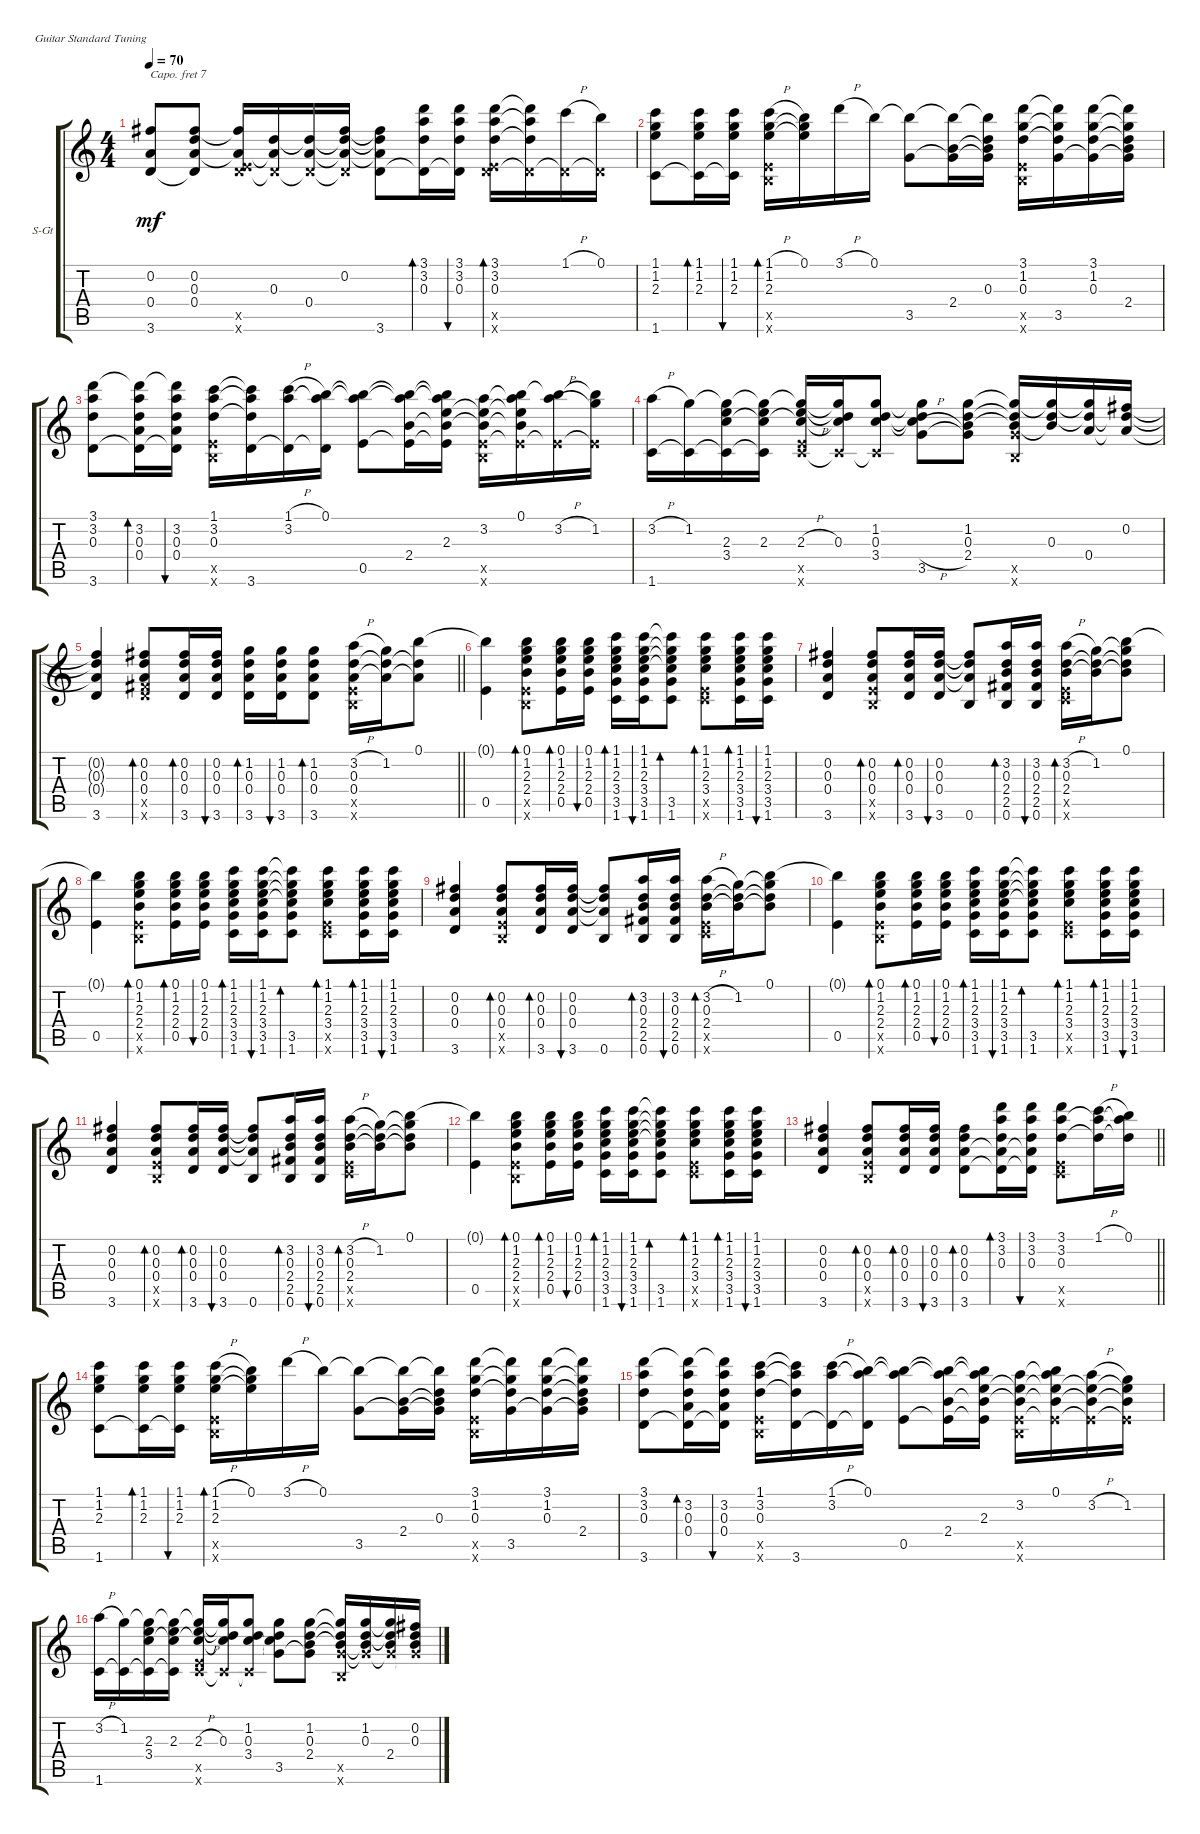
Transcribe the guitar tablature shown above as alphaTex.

\defaultSystemsLayout 4
\bracketExtendMode groupsimilarinstruments
\firstSystemTrackNameOrientation horizontal
\otherSystemsTrackNameOrientation horizontal
\track ("Steel Guitar" "S-Gt") {instrument acousticguitarsteel}
\staff {score tabs}
\capo 7
\tuning (E4 B3 G3 D3 A2 E2)
\ts (4 4)
\tempo 70
\clef g2
\ks c
(3.6 0.2{t} 0.4{t}).8{dy mf} (0.4 3.6{t} 0.2 0.3).8 (3.6{x} 0.4{t} 0.2{t} 0.5{x}).16 (0.3 3.6{x t} 0.4{t}).16 (0.4 3.6{x t} 0.3{t}).16 (0.2 3.6{x t} 0.4{t} 0.3{t}).16 (3.6 0.4{t} 0.2{t} 0.3{t}).8 (3.6{t} 3.2 0.3 3.1).16{bd 30} (3.6{t} 3.2 0.3 3.1).16{bu 30} (3.1 3.6{x} 3.2 0.5{x} 0.3).16{bd 30} (3.6{x t} 3.1{t} 3.2{t} 0.3{t}).16 (3.6{x t} 1.1{h}).16 (3.6{x t} 0.1).16 |
(1.6 2.3 1.2 1.1).8 (2.3 1.2 1.1 1.6{t}).16{bd 30} (1.1 1.2 2.3 1.6{t}).16{bu 30} (2.3 1.2 1.1{h} 0.6{x} 0.5{x}).16{bd 30} (0.1 1.2{t} 2.3{t}).16 3.1{h}.16 0.1.16 (3.5 0.1{t}).8 (2.4 3.5{t} 0.1{t}).16 (0.3 2.4{t} 3.5{t} 0.1{t}).16 (0.3 1.2 3.1 0.6{x} 0.5{x}).16 (3.5 0.3{t} 1.2{t} 3.1{t}).16 (0.3 1.2 3.1 3.5{t}).16 (2.4 3.5{t} 0.3{t} 1.2{t} 3.1{t}).16 |
(3.1 3.2 0.3 3.6).8 (3.2 0.4 0.3 3.6{t} 3.1{t}).16{bd 30} (3.2 0.3 0.4 3.6{t} 3.1{t}).16{bu 30} (0.3 3.2 1.1 0.6{x} 0.5{x}).16 (0.3{t} 3.2{t} 1.1{t} 3.6).16 (3.2 1.1{h} 3.6{t}).16 (0.1 3.2{t} 3.6{t}).16 (3.2{t} 0.5 0.1{t}).8 (2.4 0.5{t} 3.2{t} 0.1{t}).16 (2.4{t} 0.5{t} 3.2{t} 0.1{t} 2.3).16 (3.2 0.5{x} 2.4{t} 0.6{x} 2.3{t}).16 (0.1 3.2{t} 0.5{x t} 2.4{t} 2.3{t}).16 (3.2{h} 0.1{t} 0.5{x t}).16 (1.2 0.1{t} 0.5{x t}).16 |
(3.2{h} 1.6).16 (1.2 1.6{t}).16 (2.3 3.4 1.6{t} 1.2{t}).16 (2.3 1.6{t} 3.4{t} 1.2{t}).16 (2.3{h} 1.6{x} 3.4{t} 1.2{t} 0.5{x}).16 (0.3 1.6{x t} 3.4{t} 1.2{t}).16 (1.2 3.4 1.6{x t} 0.3).8 (3.5 3.4{h t} 0.3{t} 1.2{t}).8 (2.4 0.3 1.2 3.5{t}).8 (3.5{x} 1.2{t} 0.3{t} 2.4{t} 0.6{x}).16 (1.2{t} 2.4{t} 0.3).16 (1.2{t} 0.3{t} 0.4).16 (0.2 0.3{t} 0.4{t}).16 |
\barLineRight lightlight
(3.6 0.4{t} 0.3{t} 0.2{t}).4 (0.2 0.3 0.4 2.5{x} 3.6{x}).8{bd 30} (3.6 0.4 0.3 0.2).16{bd 30} (0.2 0.3 0.4 3.6).16{bu 30} (3.6 0.4 0.3 1.2).16{bd 30} (0.4 0.3 1.2 3.6).16{bu 30} (1.2 0.3 0.4 3.6).8{bd 30} (3.2{h} 0.6{x} 0.5{x} 0.4 0.3).16 (1.2 0.3{t} 0.4{t}).16 (0.4{t} 0.3{t} 0.1).8 |
(0.1{t} 0.5).4 (0.6{x} 0.5{x} 2.4 2.3 1.2 0.1).8{bd 30} (0.1 1.2 2.3 2.4 0.5).16{bd 30} (2.4 2.3 1.2 0.1 0.5).16{bu 30} (1.6 3.5 3.4 2.3 1.2 1.1).16{bd 30} (1.1 1.2 2.3 3.4 3.5 1.6).16{bu 30} (1.6 3.5 3.4{t} 2.3{t} 1.2{t} 1.1{t}).8{bd 30} (1.6{x} 0.5{x} 3.4 2.3 1.2 1.1).8{bd 30} (1.6 3.5 3.4 2.3 1.2 1.1).16{bd 30} (1.1 1.2 2.3 3.4 3.5 1.6).16{bu 30} |
(3.6 0.4 0.3 0.2).4 (0.6{x} 0.5{x} 0.4 0.3 0.2).8{bd 30} (0.2 0.3 0.4 3.6).16{bd 30} (0.4 0.3 0.2 3.6).16{bu 30} (0.6 0.2{t} 0.3{t} 0.4{t}).8 (3.2 0.3 2.4 0.6 2.5).16{bd 30} (0.6 2.4 0.3 3.2 2.5).16{bu 30} (1.6{x} 0.5{x} 2.4 0.3 3.2{h}).16{bd 30} (2.4{t} 0.3{t} 1.2).16 (0.1 1.2{t} 0.3{t} 2.4{t}).8 |
(0.1{t} 0.5).4 (0.6{x} 0.5{x} 2.4 2.3 1.2 0.1).8{bd 30} (0.1 1.2 2.3 2.4 0.5).16{bd 30} (2.4 2.3 1.2 0.1 0.5).16{bu 30} (1.6 3.5 3.4 2.3 1.2 1.1).16{bd 30} (1.1 1.2 2.3 3.4 3.5 1.6).16{bu 30} (1.6 3.5 3.4{t} 2.3{t} 1.2{t} 1.1{t}).8{bd 30} (1.6{x} 0.5{x} 3.4 2.3 1.2 1.1).8{bd 30} (1.6 3.5 3.4 2.3 1.2 1.1).16{bd 30} (1.1 1.2 2.3 3.4 3.5 1.6).16{bu 30} |
(3.6 0.4 0.3 0.2).4 (0.6{x} 0.5{x} 0.4 0.3 0.2).8{bd 30} (0.2 0.3 0.4 3.6).16{bd 30} (0.4 0.3 0.2 3.6).16{bu 30} (0.6 0.2{t} 0.3{t} 0.4{t}).8 (3.2 0.3 2.4 0.6 2.5).16{bd 30} (0.6 2.4 0.3 3.2 2.5).16{bu 30} (1.6{x} 0.5{x} 2.4 0.3 3.2{h}).16{bd 30} (2.4{t} 0.3{t} 1.2).16 (0.1 1.2{t} 0.3{t} 2.4{t}).8 |
(0.1{t} 0.5).4 (0.6{x} 0.5{x} 2.4 2.3 1.2 0.1).8{bd 30} (0.1 1.2 2.3 2.4 0.5).16{bd 30} (2.4 2.3 1.2 0.1 0.5).16{bu 30} (1.6 3.5 3.4 2.3 1.2 1.1).16{bd 30} (1.1 1.2 2.3 3.4 3.5 1.6).16{bu 30} (1.6 3.5 3.4{t} 2.3{t} 1.2{t} 1.1{t}).8{bd 30} (1.6{x} 0.5{x} 3.4 2.3 1.2 1.1).8{bd 30} (1.6 3.5 3.4 2.3 1.2 1.1).16{bd 30} (1.1 1.2 2.3 3.4 3.5 1.6).16{bu 30} |
(3.6 0.4 0.3 0.2).4 (0.6{x} 0.5{x} 0.4 0.3 0.2).8{bd 30} (0.2 0.3 0.4 3.6).16{bd 30} (0.4 0.3 0.2 3.6).16{bu 30} (0.6 0.2{t} 0.3{t} 0.4{t}).8 (3.2 0.3 2.4 0.6 2.5).16{bd 30} (0.6 2.4 0.3 3.2 2.5).16{bu 30} (1.6{x} 0.5{x} 2.4 0.3 3.2{h}).16{bd 30} (2.4{t} 0.3{t} 1.2).16 (0.1 1.2{t} 0.3{t} 2.4{t}).8 |
(0.1{t} 0.5).4 (0.6{x} 0.5{x} 2.4 2.3 1.2 0.1).8{bd 30} (0.1 1.2 2.3 2.4 0.5).16{bd 30} (2.4 2.3 1.2 0.1 0.5).16{bu 30} (1.6 3.5 3.4 2.3 1.2 1.1).16{bd 30} (1.1 1.2 2.3 3.4 3.5 1.6).16{bu 30} (1.6 3.5 3.4{t} 2.3{t} 1.2{t} 1.1{t}).8{bd 30} (1.6{x} 0.5{x} 3.4 2.3 1.2 1.1).8{bd 30} (1.6 3.5 3.4 2.3 1.2 1.1).16{bd 30} (1.1 1.2 2.3 3.4 3.5 1.6).16{bu 30} |
\barLineRight lightlight
(3.6 0.4 0.3 0.2).4 (0.6{x} 0.5{x} 0.4 0.3 0.2).8{bd 30} (0.2 0.3 0.4 3.6).16{bd 30} (0.4 0.3 0.2 3.6).16{bu 30} (3.6 0.4 0.3 0.2).8{bd 30} (3.6{t} 0.4{t} 0.3 3.2 3.1).16{bd 30} (3.6{t} 0.4{t} 0.3 3.2 3.1).16{bu 30} (1.6{x} 0.5{x} 3.2 3.1 0.3).8 (1.1{h} 3.2{t} 0.3{t}).16 (0.1 3.2{t} 0.3{t}).16 |
(1.6 2.3 1.2 1.1).8 (2.3 1.2 1.1 1.6{t}).16{bd 30} (1.1 1.2 2.3 1.6{t}).16{bu 30} (2.3 1.2 1.1{h} 0.6{x} 0.5{x}).16{bd 30} (0.1 1.2{t} 2.3{t}).16 3.1{h}.16 0.1.16 (3.5 0.1{t}).8 (2.4 3.5{t} 0.1{t}).16 (0.3 2.4{t} 3.5{t} 0.1{t}).16 (0.3 1.2 3.1 0.6{x} 0.5{x}).16 (3.5 0.3{t} 1.2{t} 3.1{t}).16 (0.3 1.2 3.1 3.5{t}).16 (2.4 3.5{t} 0.3{t} 1.2{t} 3.1{t}).16 |
(3.1 3.2 0.3 3.6).8 (3.2 0.4 0.3 3.6{t} 3.1{t}).16{bd 30} (3.2 0.3 0.4 3.6{t} 3.1{t}).16{bu 30} (0.3 3.2 1.1 0.6{x} 0.5{x}).16 (0.3{t} 3.2{t} 1.1{t} 3.6).16 (3.2 1.1{h} 3.6{t}).16 (0.1 3.2{t} 3.6{t}).16 (3.2{t} 0.5 0.1{t}).8 (2.4 0.5{t} 3.2{t} 0.1{t}).16 (2.4{t} 0.5{t} 3.2{t} 0.1{t} 2.3).16 (3.2 0.5{x} 2.4{t} 0.6{x} 2.3{t}).16 (0.1 3.2{t} 0.5{x t} 2.4{t} 2.3{t}).16 (0.5{x t} 3.2{h} 2.3{t} 2.4{t}).16 (0.5{x t} 1.2 2.3{t} 2.4{t}).16 |
(3.2{h} 1.6).16 (1.2 1.6{t}).16 (2.3 3.4 1.6{t} 1.2{t}).16 (2.3 1.6{t} 3.4{t} 1.2{t}).16 (2.3{h} 1.6{x} 3.4{t} 1.2{t} 0.5{x}).16 (0.3 1.6{x t} 3.4{t} 1.2{t}).16 (1.2 3.4 1.6{x t} 0.3).8 (3.5 3.4{t} 0.3{t} 1.2{t}).8 (2.4 0.3 1.2 3.5{t}).8 (3.5{x} 1.2{t} 0.3{t} 2.4{t} 0.6{x}).16 (0.3 3.5{x t} 1.2 2.4{t}).16 (2.4 3.5{x t} 0.3{t} 1.2{t}).16 (0.2 3.5{x t} 2.4{t} 0.3).16
